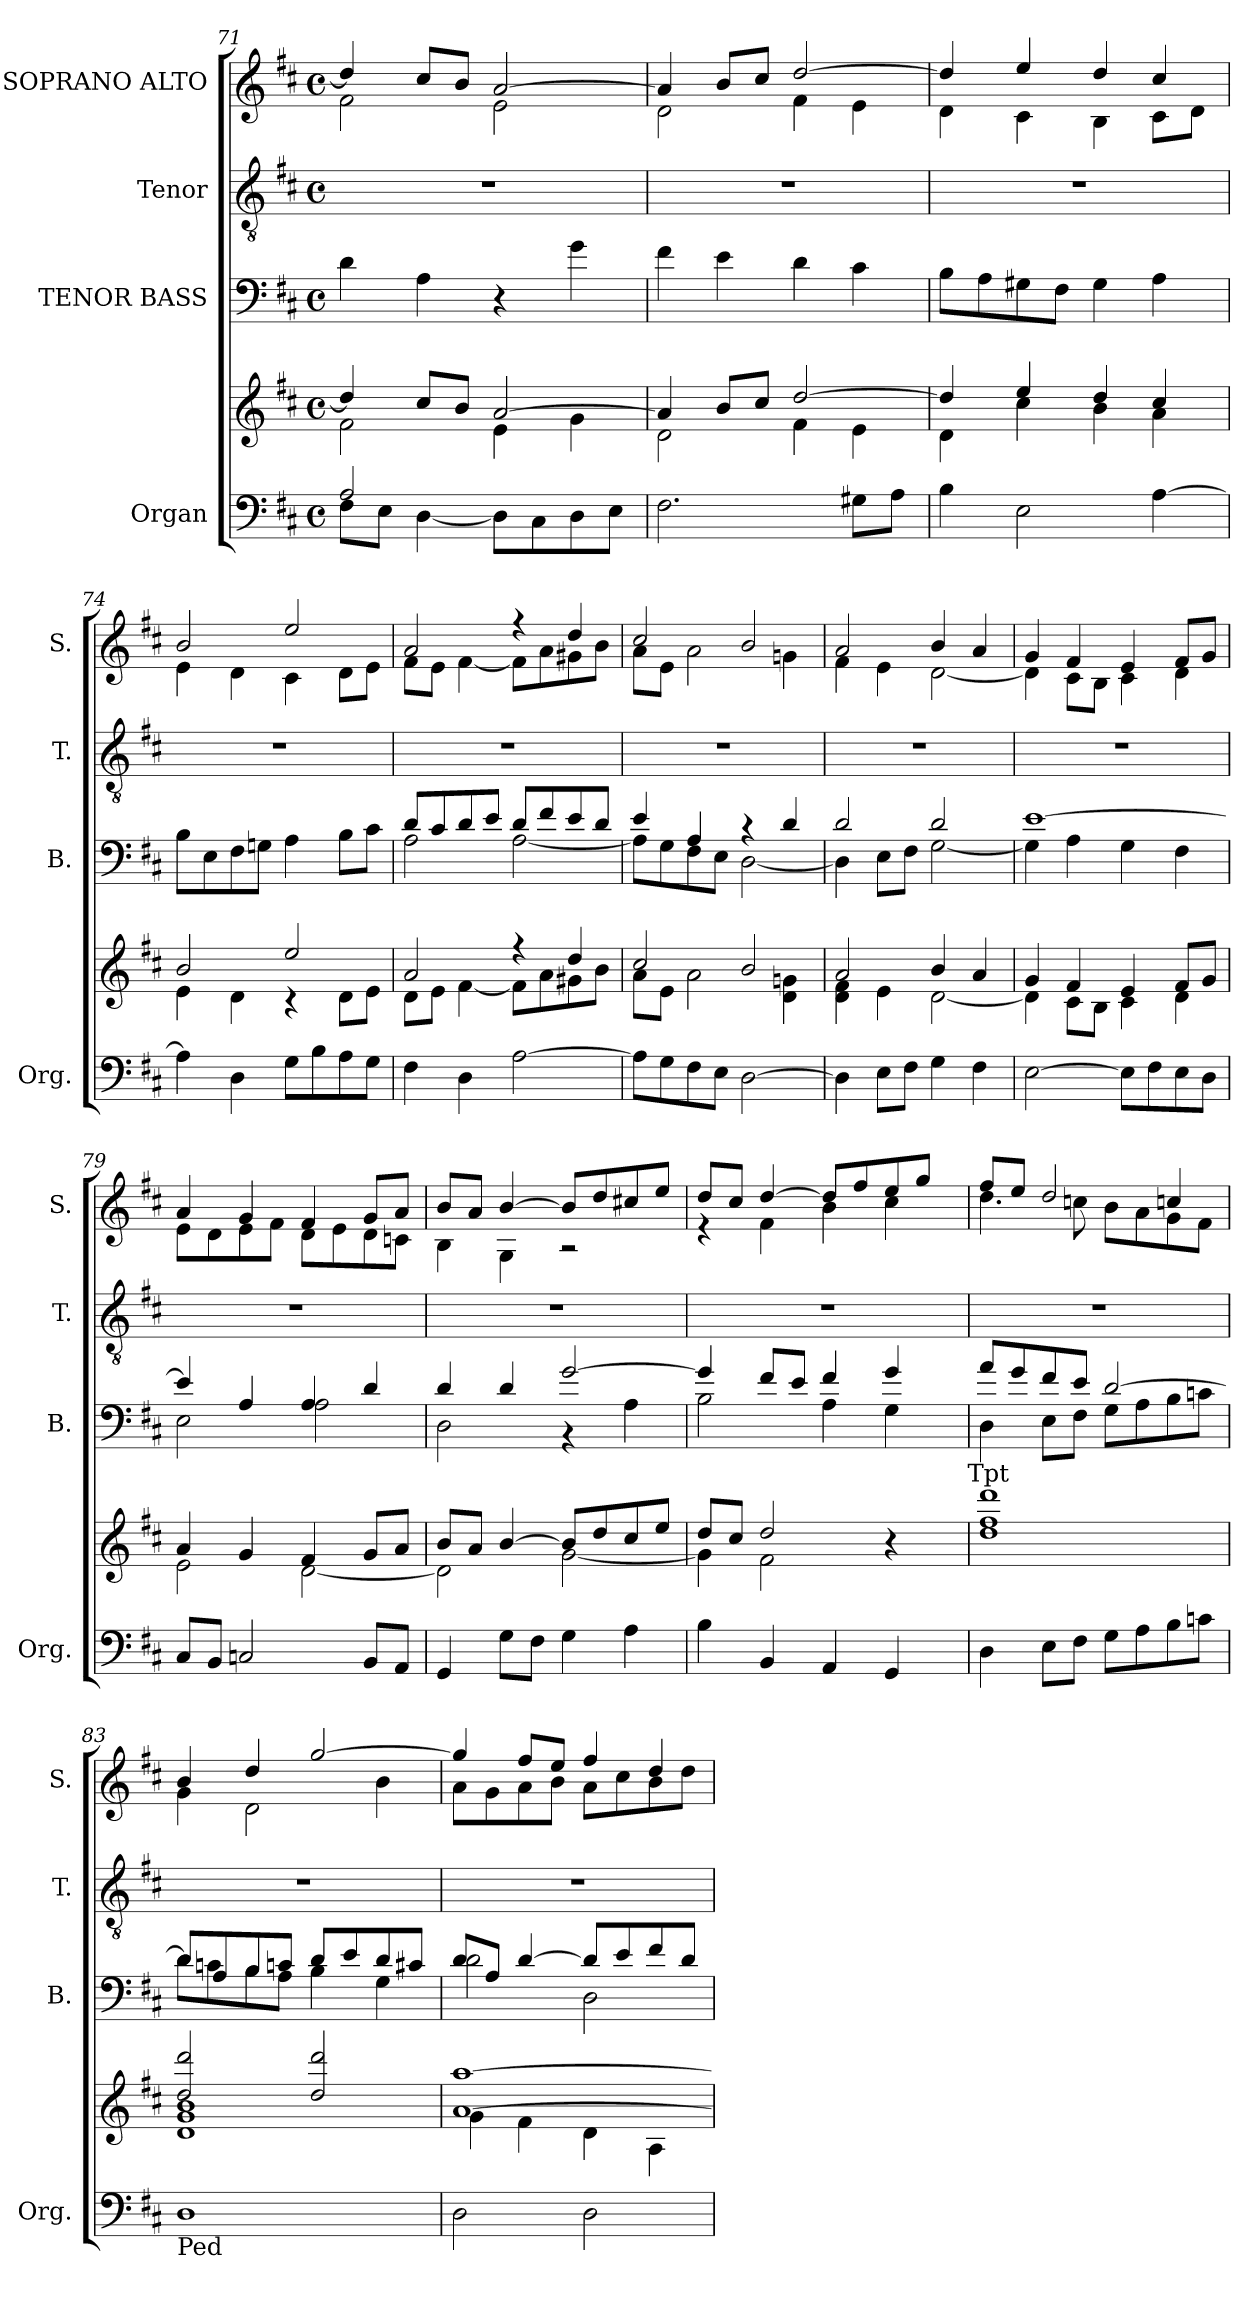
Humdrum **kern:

**kern	**kern	**kern	**kern	**kern
*part4	*part4	*part3	*part2	*part1
*staff5	*staff4	*staff3	*staff2	*staff1
*I"Organ	*	*I"TENOR BASS	*I"Tenor	*I"SOPRANO ALTO
*I'Org.	*	*I'B.	*I'T.	*I'S.
*clefF4	*clefG2	*clefF4	*clefGv2	*clefG2
*	*	*	*ITrd7c12	*
*k[f#c#]	*k[f#c#]	*k[f#c#]	*k[f#c#]	*k[f#c#]
*D:	*D:	*D:	*D:	*D:
*M4/4	*M4/4	*M4/4	*M4/4	*M4/4
*met(c)	*met(c)	*met(c)	*met(c)	*met(c)
=71	=71	=71	=71	=71
*^	*^	*	*	*^
2Ai/	8F#i\L	4ddi/]	2f#i\	4di\	1r	4ddi/]	2f#i\
.	8Ei\J	.	.	.	.	.	.
.	[4Di\	8cc#i/L	.	4Ai\	.	8cc#i/L	.
.	.	8bi/J	.	.	.	8bi/J	.
2ryy	8Di\L]	[2ai/	4ei\	4r	.	[2ai/	2ei\
.	8C#i\	.	.	.	.	.	.
.	8Di\	.	4gi\	4gi\	.	.	.
.	8Ei\J	.	.	.	.	.	.
*v	*v	*	*	*	*	*	*
=72	=72	=72	=72	=72	=72	=72
2.F#i\	4ai/]	2di\	4f#i\	1r	4ai/]	2di\
.	8bi/L	.	4ei\	.	8bi/L	.
.	8cc#i/J	.	.	.	8cc#i/J	.
.	[2ddi/	4f#i\	4di\	.	[2ddi/	4f#i\
8G#Xi\L	.	4ei\	4c#i\	.	.	4ei\
8Ai\J	.	.	.	.	.	.
=73	=73	=73	=73	=73	=73	=73
4Bi\	4ddi/]	4di\	8Bi\L	1r	4ddi/]	4di\
.	.	.	8Ai\	.	.	.
2Ei\	4eei/	4cc#i\	8G#Xi\	.	4eei/	4c#i\
.	.	.	8F#i\J	.	.	.
.	4ddi/	4bi\	4G#i\	.	4ddi/	4Bi\
[4Ai\	4cc#i/	4ai\	4Ai\	.	4cc#i/	8c#i\L
.	.	.	.	.	.	8di\J
!!LO:LB:g=z	!!
=74	=74	=74	=74	=74	=74	=74
4Ai\]	2bi/	4ei\	8Bi\L	1r	2bi/	4ei\
.	.	.	8Ei\	.	.	.
4Di\	.	4di\	8F#i\	.	.	4di\
.	.	.	8Gni\J	.	.	.
8Gi\L	2eei/	4r	4Ai\	.	2eei/	4c#i\
8Bi\	.	.	.	.	.	.
8Ai\	.	8di\L	8Bi\L	.	.	8di\L
8Gi\J	.	8ei\J	8c#i\J	.	.	8ei\J
=75	=75	=75	=75	=75	=75	=75
*	*	*	*^	*	*	*
4F#i\	2ai/	8di\L	8di/L	2Ai\	1r	2ai/	8f#i\L
.	.	8ei\J	8c#i/	.	.	.	8ei\J
4Di\	.	[4f#i\	8di/	.	.	.	[4f#i\
.	.	.	8ei/J	.	.	.	.
[2Ai\	4r	8f#i\L]	8di/L	[2Ai\	.	4r	8f#i\L]
.	.	8ai\	8f#i/	.	.	.	8ai\
.	4ddi/	8g#Xi\	8ei/	.	.	4ddi/	8g#Xi\
.	.	8bi\J	8di/J	.	.	.	8bi\J
=76	=76	=76	=76	=76	=76	=76	=76
8Ai\L]	2cc#i/	8ai\L	4ei/	8Ai\L]	1r	2cc#i/	8ai\L
8Gi\	.	8ei\J	.	8Gi\	.	.	8ei\J
8F#i\	.	2ai\	4Ai/	8F#i\	.	.	2ai\
8Ei\J	.	.	.	8Ei\J	.	.	.
[2Di\	2bi/	.	4r	[2Di\	.	2bi/	.
.	.	4di\ 4gni	4di/	.	.	.	4gni\
=77	=77	=77	=77	=77	=77	=77	=77
4Di\]	2ai/	4di\ 4f#i	2di/	4Di\]	1r	2ai/	4f#i\
8Ei\L	.	4ei\	.	8Ei\L	.	.	4ei\
8F#i\J	.	.	.	8F#i\J	.	.	.
4Gi\	4bi/	[2di\	2di/	[2Gi\	.	4bi/	[2di\
4F#i\	4ai/	.	.	.	.	4ai/	.
=78	=78	=78	=78	=78	=78	=78	=78
[2Ei\	4gi/	4di\]	[1ei	4Gi\]	1r	4gi/	4di\]
.	4f#i/	8c#i\L	.	4Ai\	.	4f#i/	8c#i\L
.	.	8Bi\J	.	.	.	.	8Bi\J
8Ei\L]	4ei/	4c#i\	.	4Gi\	.	4ei/	4c#i\
8F#i\	.	.	.	.	.	.	.
8Ei\	8f#i/L	4di\	.	4F#i\	.	8f#i/L	4di\
8Di\J	8gi/J	.	.	.	.	8gi/J	.
!!LO:PB:g=z	!!
=79	=79	=79	=79	=79	=79	=79	=79
8C#i/L	4ai/	2ei\	4ei/]	2Ei\	1r	4ai/	8ei\L
8BBi/J	.	.	.	.	.	.	8di\
2Cni/	4gi/	.	4Ai/	.	.	4gi/	8ei\
.	.	.	.	.	.	.	8f#i\J
.	4f#i/	[2di\	4Ai/	2Ai\	.	4f#i/	8di\L
.	.	.	.	.	.	.	8ei\
8BBi/L	8gi/L	.	4di/	.	.	8gi/L	8di\
8AAi/J	8ai/J	.	.	.	.	8ai/J	8cni\J
=80	=80	=80	=80	=80	=80	=80	=80
4GGi/	8bi/L	2di\]	4di/	2Di\	1r	8bi/L	4Bi\
.	8ai/J	.	.	.	.	8ai/J	.
8Gi\L	[4bi/	.	4di/	.	.	[4bi/	4Gi\
8F#i\J	.	.	.	.	.	.	.
4Gi\	8bi/L]	[2gi\	[2gi/	4r	.	8bi/L]	2r
.	8ddi/	.	.	.	.	8ddi/	.
4Ai\	8cc#i/	.	.	4Ai\	.	8cc#Xi/	.
.	8eei/J	.	.	.	.	8eei/J	.
=81	=81	=81	=81	=81	=81	=81	=81
*	*	*^	*	*	*	*	*
4Bi\	8ddi/L	4gi\]	2ryy	4gi/]	2Bi\	1r	8ddi/L	4r
.	8cc#i/J	.	.	.	.	.	8cc#i/J	.
4BBi/	2ddi/	2f#i\	.	8f#i/L	.	.	[4ddi/	4f#i\
.	.	.	.	8ei/J	.	.	.	.
4AAi/	.	.	4ryy	4f#i/	4Ai\	.	8ddi/L]	4bi\
.	.	.	.	.	.	.	8ff#i/	.
4GGi/	4r	4ryy	8ryy	4gi/	4Gi\	.	8eei/	4cc#i\
.	.	.	16ryy	.	.	.	8ggi/J	.
.	.	.	32ryy	.	.	.	.	.
.	.	.	64ryy	.	.	.	.	.
.	.	.	128...ryy	.	.	.	.	.
!	!	!	!LO:TX:a:t=Tpt	!	!	!	!	!
.	.	.	1024ryy	.	.	.	.	.
*	*v	*v	*v	*	*	*	*	*
=82	=82	=82	=82	=82	=82	=82
4Di\	1ddi 1ff#i 1dddi	8ai/L	4Di\	1r	8ff#i/L	4.ddi\
.	.	8gi/	.	.	8eei/J	.
8Ei\L	.	8f#i/	8Ei\L	.	2ddi/	.
8F#i\J	.	8ei/J	8F#i\J	.	.	8ccni\
8Gi\L	.	[2di/	8Gi\L	.	.	8bi\L
8Ai\	.	.	8Ai\	.	.	8ai\
8Bi\	.	.	8Bi\	.	4ccni/	8gi\
8cni\J	.	.	8cni\J	.	.	8f#i\J
=83	=83	=83	=83	=83	=83	=83
*	*^	*	*	*	*	*
!LO:TX:b:t=Ped	!	!	!	!	!	!	!
1Di	2ddi/ 2dddi	1di 1gi 1bi	8di/L]	8di\L	1r	4bi/	4gi\
.	.	.	8Ai/	8cni\	.	.	.
.	.	.	8Bi/	8Bi\	.	4ddi/	2di\
.	.	.	8cni/J	8Ai\J	.	.	.
.	2ddi/ 2dddi	.	8di/L	4Bi\	.	[2ggi/	.
.	.	.	8ei/	.	.	.	.
.	.	.	8di/	4Gi\	.	.	4bi\
.	.	.	8c#Xi/J	.	.	.	.
!!LO:LB:g=z	!!
=84	=84	=84	=84	=84	=84	=84	=84
2Di\	[1ai [1aai	4gi\	8di/L	2di\	1r	4ggi/]	8ai\L
.	.	.	8Ai/J	.	.	.	8gi\
.	.	4f#i\	[4di/	.	.	8ff#i/L	8ai\
.	.	.	.	.	.	8eei/J	8bi\J
2Di\	.	4di\	8di/L]	2Di\	.	4ff#i/	8ai\L
.	.	.	8ei/	.	.	.	8cc#i\
.	.	4Ai\	8f#i/	.	.	4ddi/	8bi\
.	.	.	8di/J	.	.	.	8ddi\J
*	*v	*v	*	*	*	*v	*v
*	*	*v	*v	*	*
=	=	=	=	=
*-	*-	*-	*-	*-
